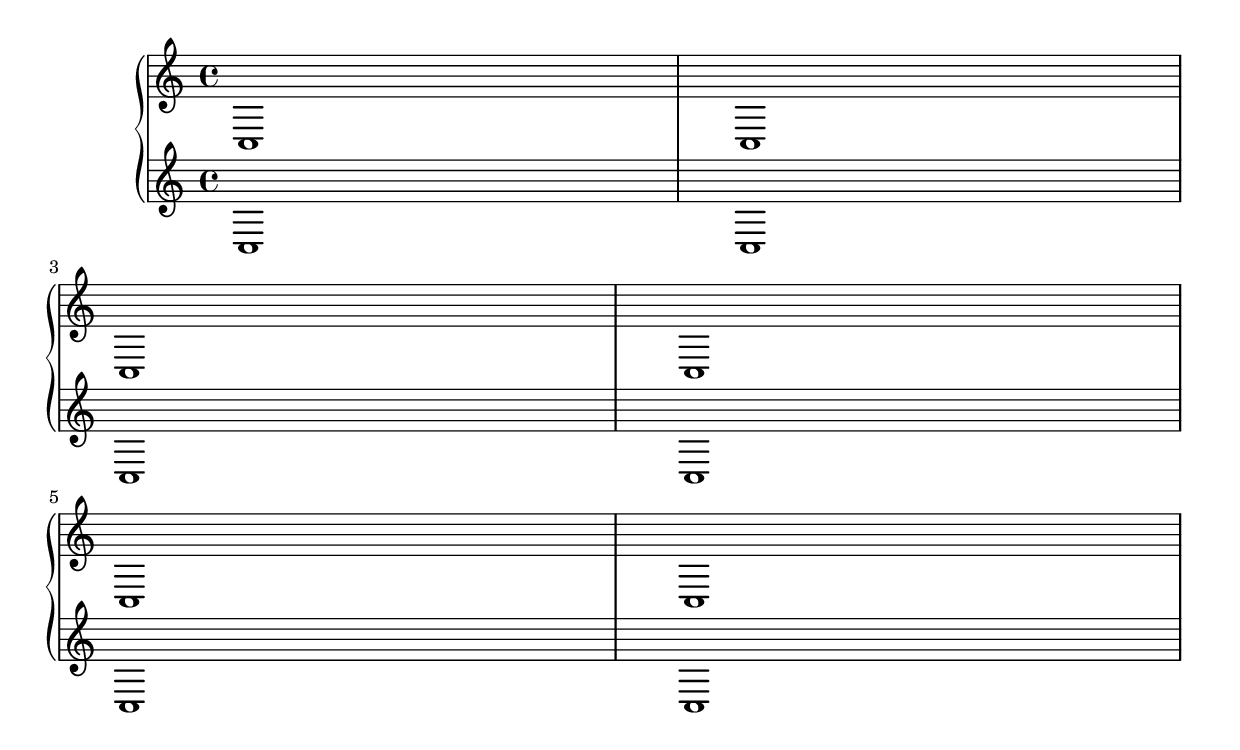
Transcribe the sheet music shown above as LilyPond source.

\version "2.7.32"

\header {

  texidoc = "System separators maybe defined as markups in the
@code{systemSeparator} field of the bookpaper block. They are centered
between the boundary staffs of each system. "

}

\paper {
  systemSeparatorMarkup = \slashSeparator

}
foobar = \relative { c1 c \break c c  \break c c }
\book
{
  \score {
     \new GrandStaff <<
       \new Staff \foobar 
       \new Staff \foobar 
     >>
  }
}
